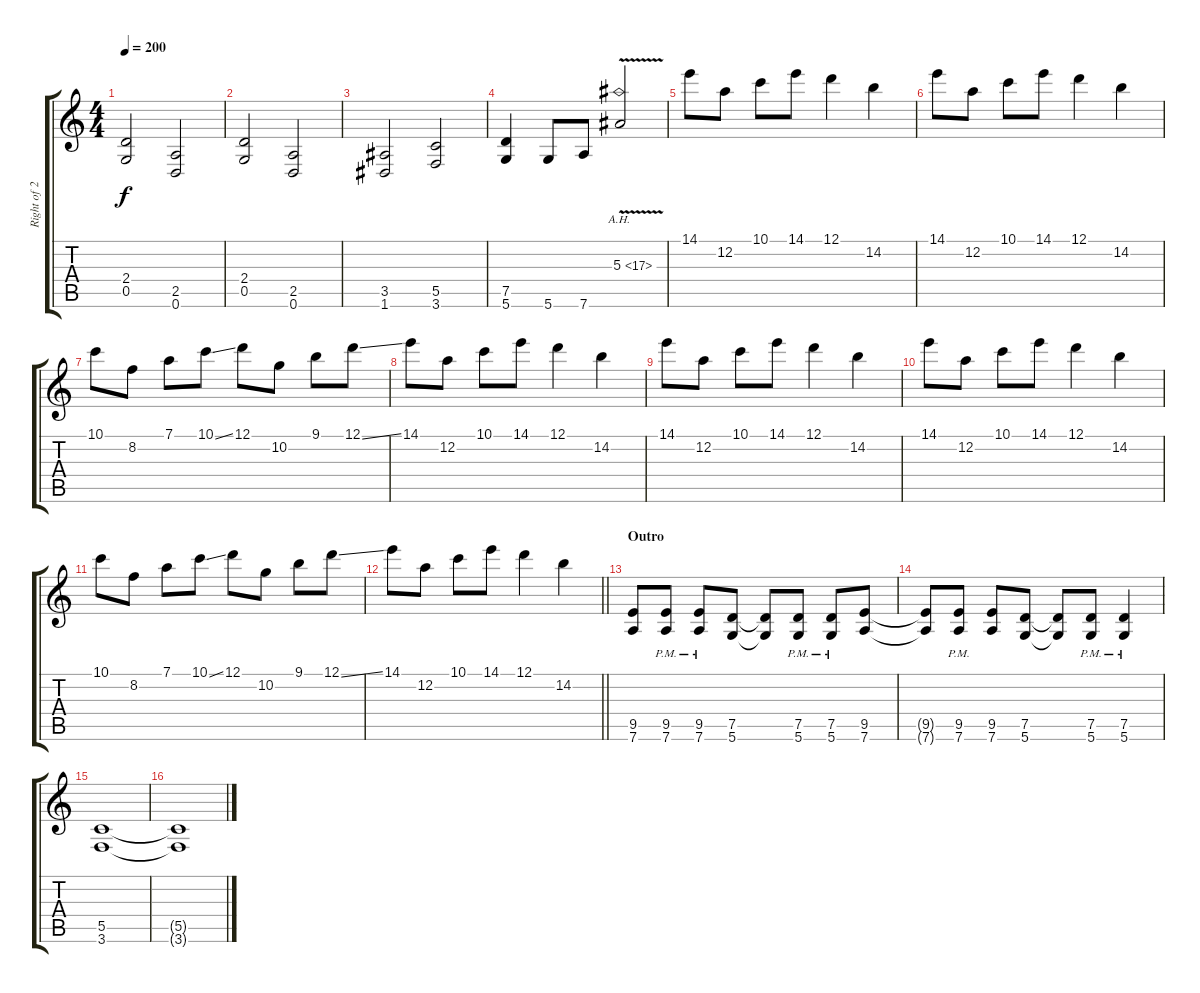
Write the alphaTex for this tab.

\track ("Right of 2TW" "Right of 2") {mute instrument overdrivenguitar}
\staff {score tabs}
\tuning (D4 A3 F3 C3 G2 D2) {hide}
\ts (4 4)
\tempo 200
\clef g2
\ks c
(2.4 0.5).2{dy f} (2.5 0.6).2 |
(2.4 0.5).2 (2.5 0.6).2 |
(3.5 1.6).2 (5.5 3.6).2 |
(7.5 5.6).4 5.6.8 7.6.8 5.3{ah 12 v}.2 |
14.1.8 12.2.8 10.1.8 14.1.8 12.1.4 14.2.4 |
14.1.8 12.2.8 10.1.8 14.1.8 12.1.4 14.2.4 |
10.1.8 8.2.8 7.1.8 10.1{ss}.8 12.1.8 10.2.8 9.1.8 12.1{ss}.8 |
14.1.8 12.2.8 10.1.8 14.1.8 12.1.4 14.2.4 |
14.1.8 12.2.8 10.1.8 14.1.8 12.1.4 14.2.4 |
14.1.8 12.2.8 10.1.8 14.1.8 12.1.4 14.2.4 |
10.1.8 8.2.8 7.1.8 10.1{ss}.8 12.1.8 10.2.8 9.1.8 12.1{ss}.8 |
\barLineRight lightlight
14.1.8 12.2.8 10.1.8 14.1.8 12.1.4 14.2.4 |
\section ("" "Outro")
(9.5 7.6).8 (9.5{pm} 7.6{pm}).8 (9.5{pm} 7.6{pm}).8 (7.5 5.6).8 (7.5{t} 5.6{t}).8 (7.5{pm} 5.6{pm}).8 (7.5{pm} 5.6{pm}).8 (9.5 7.6).8 |
(9.5{t} 7.6{t}).8 (9.5{pm} 7.6{pm}).8 (9.5 7.6).8 (7.5 5.6).8 (7.5{t} 5.6{t}).8 (7.5{pm} 5.6{pm}).8 (7.5{pm} 5.6{pm}).4 |
(5.5 3.6).1 |
(5.5{t} 3.6{t}).1
